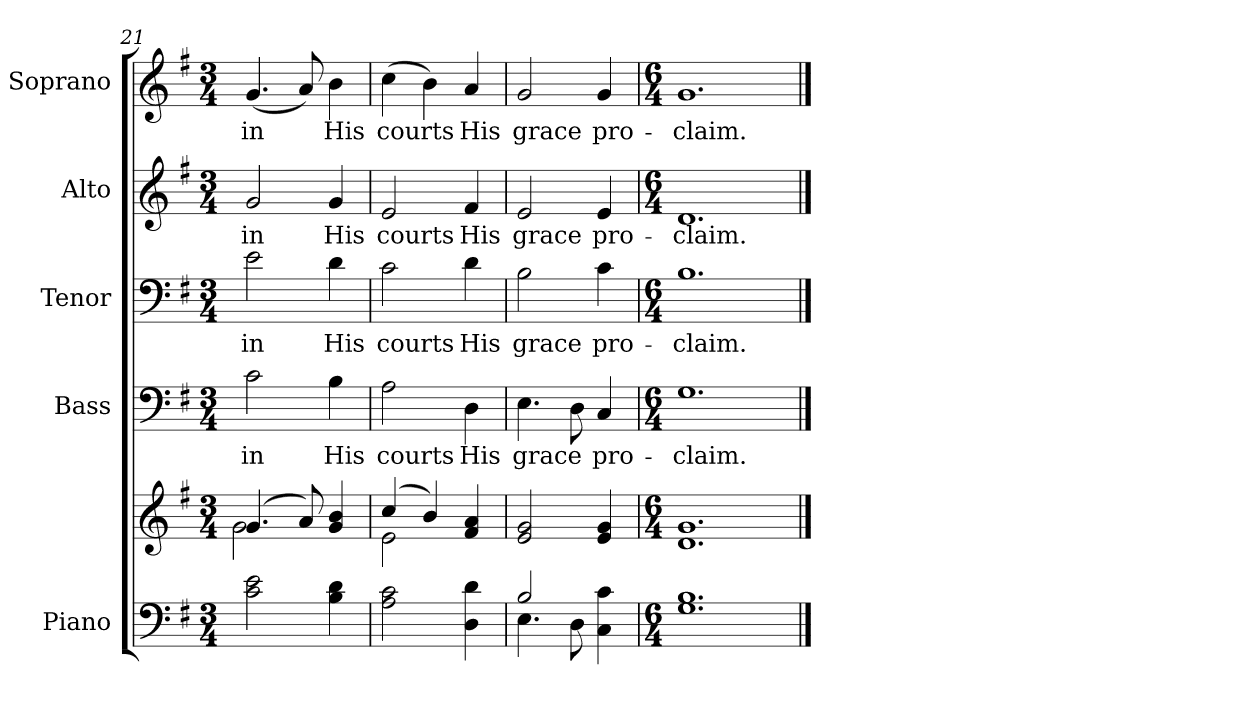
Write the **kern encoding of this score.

**kern	**kern	**kern	**text	**kern	**text	**kern	**text	**kern	**text
*part5	*part5	*part4	*part4	*part3	*part3	*part2	*part2	*part1	*part1
*staff6	*staff5	*staff4	*staff4	*staff3	*staff3	*staff2	*staff2	*staff1	*staff1
*I"Piano	*	*I"Bass	*	*I"Tenor	*	*I"Alto	*	*I"Soprano	*
*I'Pno.	*	*I'B.	*	*I'T.	*	*I'A.	*	*I'S.	*
!!LO:LB:g=z
*clefF4	*clefG2	*clefF4	*	*clefF4	*	*clefG2	*	*clefG2	*
*k[f#]	*k[f#]	*k[f#]	*	*k[f#]	*	*k[f#]	*	*k[f#]	*
*G:	*G:	*G:	*	*G:	*	*G:	*	*G:	*
*M3/4	*M3/4	*M3/4	*	*M3/4	*	*M3/4	*	*M3/4	*
=21	=21	=21	=21	=21	=21	=21	=21	=21	=21
*	*^	*	*	*	*	*	*	*	*
!	!	!	!	!LO:LY:b:color=#000000	!	!	!	!	!	!
!	!	!	!	!	!	!LO:LY:b:color=#000000	!	!	!	!
!	!	!	!	!	!	!	!	!LO:LY:b:color=#000000	!	!
!	!	!	!	!	!	!	!	!	!	!LO:LY:b:color=#000000
2ci\ 2ei	(4.gi/	2gi\	2ci\	in	2ei\	in	2gi/	in	(4.gi/	in
.	8ai/)	.	.	.	.	.	.	.	8ai/)	.
!	!	!	!	!LO:LY:b:color=#000000	!	!	!	!	!	!
!	!	!	!	!	!	!LO:LY:b:color=#000000	!	!	!	!
!	!	!	!	!	!	!	!	!LO:LY:b:color=#000000	!	!
!	!	!	!	!	!	!	!	!	!	!LO:LY:b:color=#000000
4Bi\ 4di	4gi/ 4bi	4ryy	4Bi\	His	4di\	His	4gi/	His	4bi\	His
=22	=22	=22	=22	=22	=22	=22	=22	=22	=22	=22
!	!	!	!	!LO:LY:b:color=#000000	!	!	!	!	!	!
!	!	!	!	!	!	!LO:LY:b:color=#000000	!	!	!	!
!	!	!	!	!	!	!	!	!LO:LY:b:color=#000000	!	!
!	!	!	!	!	!	!	!	!	!	!LO:LY:b:color=#000000
2Ai\ 2ci	(4cci/	2ei\	2Ai\	courts	2ci\	courts	2ei/	courts	(4cci\	courts
.	4bi/)	.	.	.	.	.	.	.	4bi\)	.
!	!	!	!	!LO:LY:b:color=#000000	!	!	!	!	!	!
!	!	!	!	!	!	!LO:LY:b:color=#000000	!	!	!	!
!	!	!	!	!	!	!	!	!LO:LY:b:color=#000000	!	!
!	!	!	!	!	!	!	!	!	!	!LO:LY:b:color=#000000
4Di\ 4di	4f#i/ 4ai	4ryy	4Di\	His	4di\	His	4f#i/	His	4ai/	His
*	*v	*v	*	*	*	*	*	*	*	*
=23	=23	=23	=23	=23	=23	=23	=23	=23	=23
*^	*	*	*	*	*	*	*	*	*
*	*	*^	*	*	*	*	*	*	*	*
!	!	!	!	!	!LO:LY:b:color=#000000	!	!	!	!	!	!
*	*	*v	*v	*	*	*	*	*	*	*	*
*	*	*^	*	*	*	*	*	*	*	*
!	!	!	!	!	!	!	!LO:LY:b:color=#000000	!	!	!	!
*	*	*v	*v	*	*	*	*	*	*	*	*
*	*	*^	*	*	*	*	*	*	*	*
!	!	!	!	!	!	!	!	!	!LO:LY:b:color=#000000	!	!
*	*	*v	*v	*	*	*	*	*	*	*	*
*	*	*^	*	*	*	*	*	*	*	*
!	!	!	!	!	!	!	!	!	!	!	!LO:LY:b:color=#000000
*	*	*v	*v	*	*	*	*	*	*	*	*
2Bi/	4.Ei\	2ei/ 2gi	4.Ei\	grace	2Bi\	grace	2ei/	grace	2gi/	grace
.	8Di\	.	8Di\	.	.	.	.	.	.	.
!	!	!	!	!LO:LY:b:color=#000000	!	!	!	!	!	!
!	!	!	!	!	!	!LO:LY:b:color=#000000	!	!	!	!
!	!	!	!	!	!	!	!	!LO:LY:b:color=#000000	!	!
!	!	!	!	!	!	!	!	!	!	!LO:LY:b:color=#000000
4Ci\ 4ci	4ryy	4ei/ 4gi	4Ci/	pro-	4ci\	pro-	4ei/	pro-	4gi/	pro-
*v	*v	*	*	*	*	*	*	*	*	*
=24	=24	=24	=24	=24	=24	=24	=24	=24	=24
*M6/4	*M6/4	*M6/4	*	*M6/4	*	*M6/4	*	*M6/4	*
*^	*	*	*	*	*	*	*	*	*
!	!	!	!	!LO:LY:b:color=#000000	!	!	!	!	!	!
*v	*v	*	*	*	*	*	*	*	*	*
*^	*	*	*	*	*	*	*	*	*
!	!	!	!	!	!	!LO:LY:b:color=#000000	!	!	!	!
*v	*v	*	*	*	*	*	*	*	*	*
*^	*	*	*	*	*	*	*	*	*
!	!	!	!	!	!	!	!	!LO:LY:b:color=#000000	!	!
*v	*v	*	*	*	*	*	*	*	*	*
*^	*	*	*	*	*	*	*	*	*
!	!	!	!	!	!	!	!	!	!	!LO:LY:b:color=#000000
*v	*v	*	*	*	*	*	*	*	*	*
1.Gi 1.Bi	1.di 1.gi	1.Gi	-claim.	1.Bi	-claim.	1.di	-claim.	1.gi	-claim.
==	==	==	==	==	==	==	==	==	==
*-	*-	*-	*-	*-	*-	*-	*-	*-	*-
